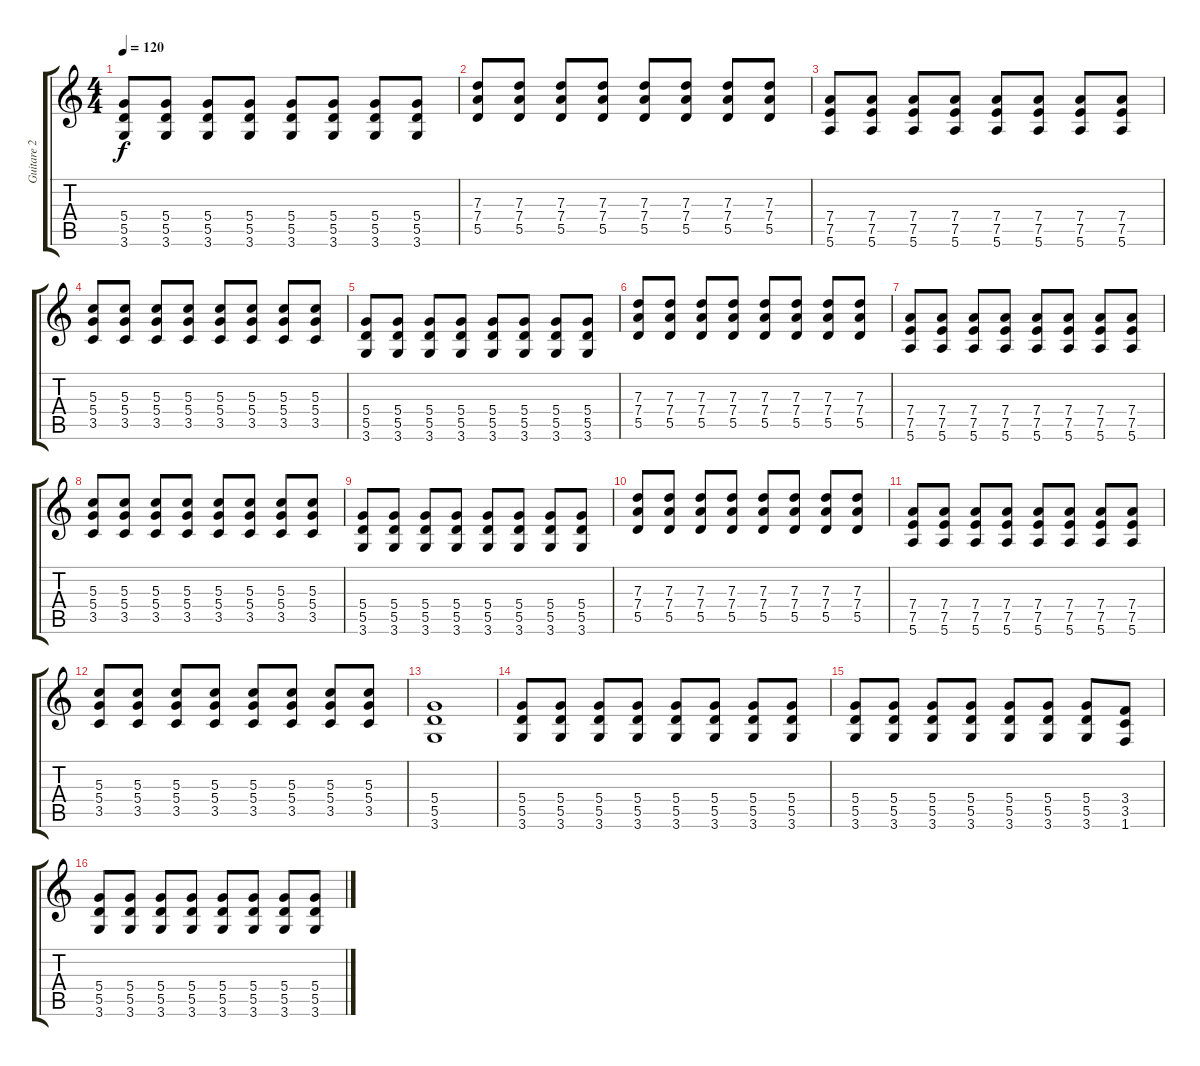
\track ("Guitare 2" "Guitare 2") {instrument overdrivenguitar}
\staff {score tabs}
\tuning (E4 B3 G3 D3 A2 E2) {hide}
\ts (4 4)
\tempo 120
\clef g2
\ks c
(5.4 5.5 3.6).8{dy f instrument overdrivenguitar} (5.4 5.5 3.6).8 (5.4 5.5 3.6).8 (5.4 5.5 3.6).8 (5.4 5.5 3.6).8 (5.4 5.5 3.6).8 (5.4 5.5 3.6).8 (5.4 5.5 3.6).8 |
(7.3 7.4 5.5).8 (7.3 7.4 5.5).8 (7.3 7.4 5.5).8 (7.3 7.4 5.5).8 (7.3 7.4 5.5).8 (7.3 7.4 5.5).8 (7.3 7.4 5.5).8 (7.3 7.4 5.5).8 |
(7.4 7.5 5.6).8 (7.4 7.5 5.6).8 (7.4 7.5 5.6).8 (7.4 7.5 5.6).8 (7.4 7.5 5.6).8 (7.4 7.5 5.6).8 (7.4 7.5 5.6).8 (7.4 7.5 5.6).8 |
(5.3 5.4 3.5).8 (5.3 5.4 3.5).8 (5.3 5.4 3.5).8 (5.3 5.4 3.5).8 (5.3 5.4 3.5).8 (5.3 5.4 3.5).8 (5.3 5.4 3.5).8 (5.3 5.4 3.5).8 |
(5.4 5.5 3.6).8 (5.4 5.5 3.6).8 (5.4 5.5 3.6).8 (5.4 5.5 3.6).8 (5.4 5.5 3.6).8 (5.4 5.5 3.6).8 (5.4 5.5 3.6).8 (5.4 5.5 3.6).8 |
(7.3 7.4 5.5).8 (7.3 7.4 5.5).8 (7.3 7.4 5.5).8 (7.3 7.4 5.5).8 (7.3 7.4 5.5).8 (7.3 7.4 5.5).8 (7.3 7.4 5.5).8 (7.3 7.4 5.5).8 |
(7.4 7.5 5.6).8 (7.4 7.5 5.6).8 (7.4 7.5 5.6).8 (7.4 7.5 5.6).8 (7.4 7.5 5.6).8 (7.4 7.5 5.6).8 (7.4 7.5 5.6).8 (7.4 7.5 5.6).8 |
(5.3 5.4 3.5).8 (5.3 5.4 3.5).8 (5.3 5.4 3.5).8 (5.3 5.4 3.5).8 (5.3 5.4 3.5).8 (5.3 5.4 3.5).8 (5.3 5.4 3.5).8 (5.3 5.4 3.5).8 |
(5.4 5.5 3.6).8 (5.4 5.5 3.6).8 (5.4 5.5 3.6).8 (5.4 5.5 3.6).8 (5.4 5.5 3.6).8 (5.4 5.5 3.6).8 (5.4 5.5 3.6).8 (5.4 5.5 3.6).8 |
(7.3 7.4 5.5).8 (7.3 7.4 5.5).8 (7.3 7.4 5.5).8 (7.3 7.4 5.5).8 (7.3 7.4 5.5).8 (7.3 7.4 5.5).8 (7.3 7.4 5.5).8 (7.3 7.4 5.5).8 |
(7.4 7.5 5.6).8 (7.4 7.5 5.6).8 (7.4 7.5 5.6).8 (7.4 7.5 5.6).8 (7.4 7.5 5.6).8 (7.4 7.5 5.6).8 (7.4 7.5 5.6).8 (7.4 7.5 5.6).8 |
(5.3 5.4 3.5).8 (5.3 5.4 3.5).8 (5.3 5.4 3.5).8 (5.3 5.4 3.5).8 (5.3 5.4 3.5).8 (5.3 5.4 3.5).8 (5.3 5.4 3.5).8 (5.3 5.4 3.5).8 |
(5.4 5.5 3.6).1 |
(5.4 5.5 3.6).8{instrument electricguitarmuted} (5.4 5.5 3.6).8 (5.4 5.5 3.6).8 (5.4 5.5 3.6).8 (5.4 5.5 3.6).8 (5.4 5.5 3.6).8 (5.4 5.5 3.6).8 (5.4 5.5 3.6).8 |
(5.4 5.5 3.6).8 (5.4 5.5 3.6).8 (5.4 5.5 3.6).8 (5.4 5.5 3.6).8 (5.4 5.5 3.6).8 (5.4 5.5 3.6).8 (5.4 5.5 3.6).8 (3.4 3.5 1.6).8 |
(5.4 5.5 3.6).8 (5.4 5.5 3.6).8 (5.4 5.5 3.6).8 (5.4 5.5 3.6).8 (5.4 5.5 3.6).8 (5.4 5.5 3.6).8 (5.4 5.5 3.6).8 (5.4 5.5 3.6).8
